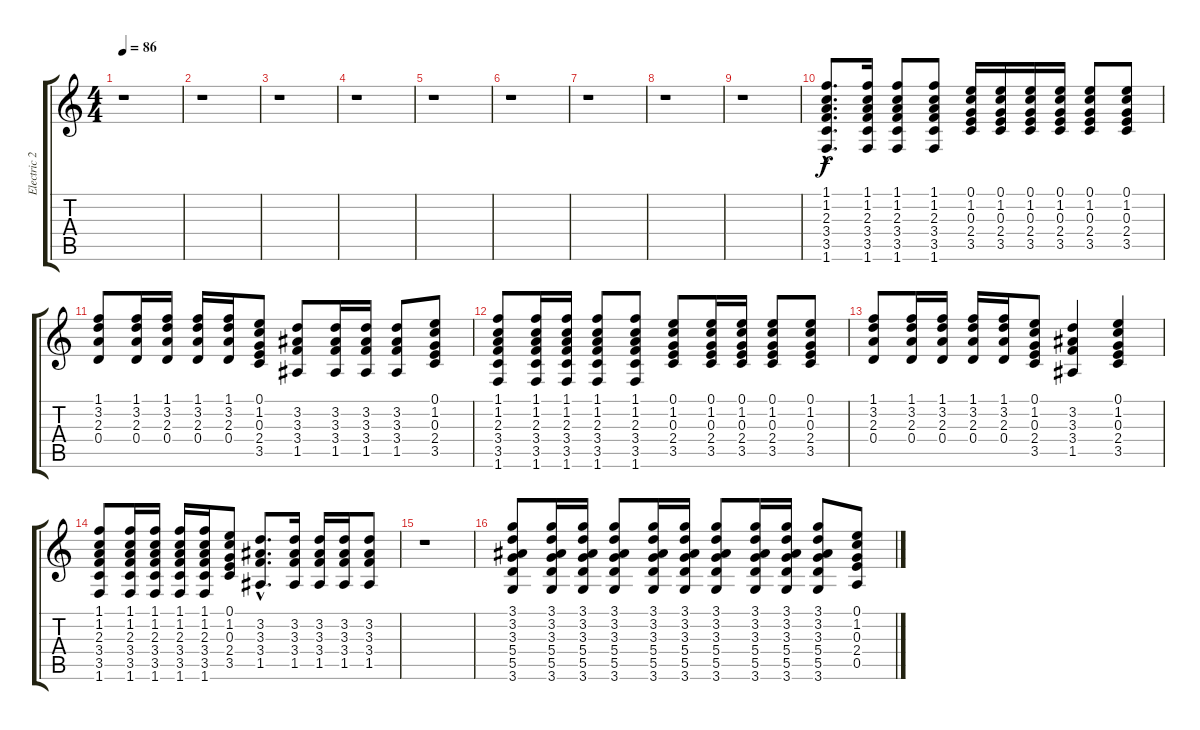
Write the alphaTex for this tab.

\track ("Electric 2" "Electric 2") {instrument electricguitarclean}
\staff {score tabs}
\tuning (E4 B3 G3 D3 A2 E2) {hide}
\ts (4 4)
\tempo 86
\clef g2
\ks c
r.1{dy f} |
r.1 |
r.1 |
r.1 |
r.1 |
r.1 |
r.1 |
r.1 |
r.1 |
(1.1{hac} 1.2{hac} 2.3{hac} 3.4{hac} 3.5{hac} 1.6{hac}).8{d} (1.1 1.2 2.3 3.4 3.5 1.6).16 (1.1 1.2 2.3 3.4 3.5 1.6).8 (1.1 1.2 2.3 3.4 3.5 1.6).8 (0.1 1.2 0.3 2.4 3.5).16 (0.1 1.2 0.3 2.4 3.5).16 (0.1 1.2 0.3 2.4 3.5).16 (0.1 1.2 0.3 2.4 3.5).16 (0.1 1.2 0.3 2.4 3.5).8 (0.1 1.2 0.3 2.4 3.5).8 |
(1.1 3.2 2.3 0.4).8 (1.1 3.2 2.3 0.4).16 (1.1 3.2 2.3 0.4).16 (1.1 3.2 2.3 0.4).16 (1.1 3.2 2.3 0.4).16 (0.1 1.2 0.3 2.4 3.5).8 (3.2 3.3 3.4 1.5).8 (3.2 3.3 3.4 1.5).16 (3.2 3.3 3.4 1.5).16 (3.2 3.3 3.4 1.5).8 (0.1 1.2 0.3 2.4 3.5).8 |
(1.1 1.2 2.3 3.4 3.5 1.6).8 (1.1 1.2 2.3 3.4 3.5 1.6).16 (1.1 1.2 2.3 3.4 3.5 1.6).16 (1.1 1.2 2.3 3.4 3.5 1.6).8 (1.1 1.2 2.3 3.4 3.5 1.6).8 (0.1 1.2 0.3 2.4 3.5).8 (0.1 1.2 0.3 2.4 3.5).16 (0.1 1.2 0.3 2.4 3.5).16 (0.1 1.2 0.3 2.4 3.5).8 (0.1 1.2 0.3 2.4 3.5).8 |
(1.1 3.2 2.3 0.4).8 (1.1 3.2 2.3 0.4).16 (1.1 3.2 2.3 0.4).16 (1.1 3.2 2.3 0.4).16 (1.1 3.2 2.3 0.4).16 (0.1 1.2 0.3 2.4 3.5).8 (3.2 3.3 3.4 1.5).4 (0.1 1.2 0.3 2.4 3.5).4 |
(1.1 1.2 2.3 3.4 3.5 1.6).8 (1.1 1.2 2.3 3.4 3.5 1.6).16 (1.1 1.2 2.3 3.4 3.5 1.6).16 (1.1 1.2 2.3 3.4 3.5 1.6).16 (1.1 1.2 2.3 3.4 3.5 1.6).16 (0.1 1.2 0.3 2.4 3.5).8 (3.2{hac} 3.3{hac} 3.4{hac} 1.5{hac}).8{d} (3.2 3.3 3.4 1.5).16 (3.2 3.3 3.4 1.5).16 (3.2 3.3 3.4 1.5).16 (3.2 3.3 3.4 1.5).8 |
r.1 |
(3.1 3.2 3.3 5.4 5.5 3.6).8 (3.1 3.2 3.3 5.4 5.5 3.6).16 (3.1 3.2 3.3 5.4 5.5 3.6).16 (3.1 3.2 3.3 5.4 5.5 3.6).8 (3.1 3.2 3.3 5.4 5.5 3.6).16 (3.1 3.2 3.3 5.4 5.5 3.6).16 (3.1 3.2 3.3 5.4 5.5 3.6).8 (3.1 3.2 3.3 5.4 5.5 3.6).16 (3.1 3.2 3.3 5.4 5.5 3.6).16 (3.1 3.2 3.3 5.4 5.5 3.6).8 (0.1 1.2 0.3 2.4 0.5).8
